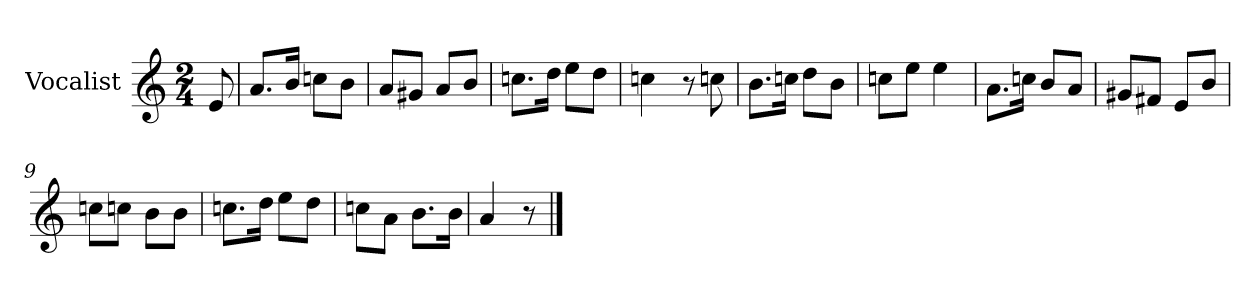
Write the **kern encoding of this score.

**kern
*part1
*staff1
*I"Vocalist
*k[]
*a:
*M2/4
=
8e
=1
8.aL
16bJk
8ccnL
8bJ
=2
8aL
8g#XJ
8aL
8bJ
=3
8.ccnL
16ddJk
8eeL
8ddJ
=4
4ccn
8r
8ccn
=5
8.bL
16ccnJk
8ddL
8bJ
=6
8ccnL
8eeJ
4ee
=7
8.aL
16ccnJk
8bL
8aJ
=8
8g#XL
8f#XJ
8eL
8bJ
=9
8ccnL
8ccnJ
8bL
8bJ
=10
8.ccnL
16ddJk
8eeL
8ddJ
=11
8ccnL
8aJ
8.bL
16bJk
=12
4a
8r
==
*-
